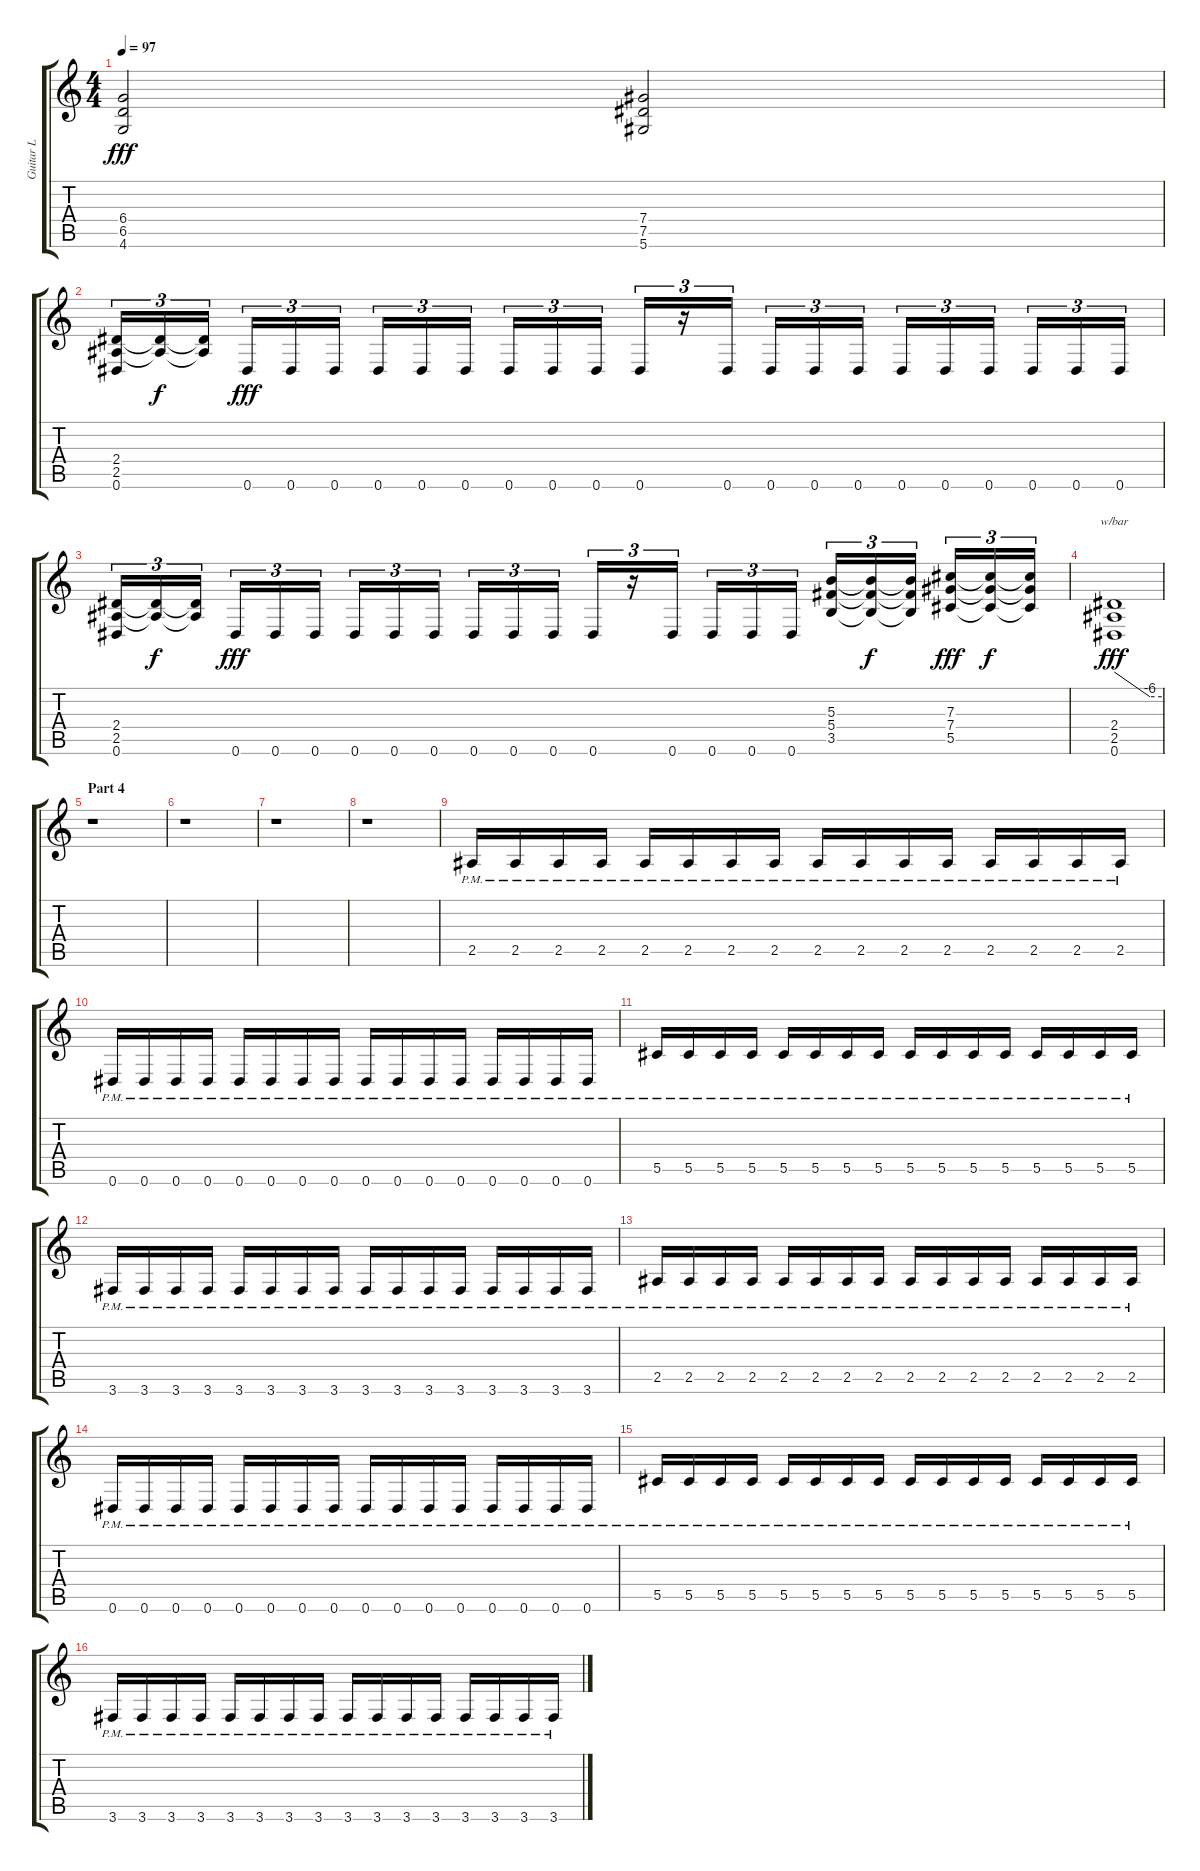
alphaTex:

\track ("Guitar L" "Guitar L") {instrument overdrivenguitar}
\staff {score tabs}
\tuning (Eb4 Bb3 Gb3 Db3 Ab2 Eb2) {hide}
\ts (4 4)
\tempo 97
\clef g2
\ks c
(6.4 6.5 4.6).2{dy fff} (7.4 7.5 5.6).2 |
(2.4 2.5 0.6).16{tu (3 2)} (2.4{t} 2.5{t}).16{tu (3 2) dy f} (2.4{t} 2.5{t}).16{tu (3 2)} 0.6.16{tu (3 2) dy fff} 0.6.16{tu (3 2)} 0.6.16{tu (3 2)} 0.6.16{tu (3 2)} 0.6.16{tu (3 2)} 0.6.16{tu (3 2)} 0.6.16{tu (3 2)} 0.6.16{tu (3 2)} 0.6.16{tu (3 2)} 0.6.16{tu (3 2)} r.16{tu (3 2)} 0.6.16{tu (3 2)} 0.6.16{tu (3 2)} 0.6.16{tu (3 2)} 0.6.16{tu (3 2)} 0.6.16{tu (3 2)} 0.6.16{tu (3 2)} 0.6.16{tu (3 2)} 0.6.16{tu (3 2)} 0.6.16{tu (3 2)} 0.6.16{tu (3 2)} |
(2.4 2.5 0.6).16{tu (3 2)} (2.4{t} 2.5{t}).16{tu (3 2) dy f} (2.4{t} 2.5{t}).16{tu (3 2)} 0.6.16{tu (3 2) dy fff} 0.6.16{tu (3 2)} 0.6.16{tu (3 2)} 0.6.16{tu (3 2)} 0.6.16{tu (3 2)} 0.6.16{tu (3 2)} 0.6.16{tu (3 2)} 0.6.16{tu (3 2)} 0.6.16{tu (3 2)} 0.6.16{tu (3 2)} r.16{tu (3 2)} 0.6.16{tu (3 2)} 0.6.16{tu (3 2)} 0.6.16{tu (3 2)} 0.6.16{tu (3 2)} (5.3 5.4 3.5).16{tu (3 2)} (5.3{t} 5.4{t} 3.5{t}).16{tu (3 2) dy f} (5.3{t} 5.4{t} 3.5{t}).16{tu (3 2)} (7.3 7.4 5.5).16{tu (3 2) dy fff} (7.3{t} 7.4{t} 5.5{t}).16{tu (3 2) dy f} (7.3{t} 7.4{t} 5.5{t}).16{tu (3 2)} |
(2.4 2.5 0.6).1{tbe (custom default 0 0 45 -24 60 -24) dy fff} |
\section ("" "Part 4")
r.1 |
r.1 |
r.1 |
r.1 |
2.5{pm}.16 2.5{pm}.16 2.5{pm}.16 2.5{pm}.16 2.5{pm}.16 2.5{pm}.16 2.5{pm}.16 2.5{pm}.16 2.5{pm}.16 2.5{pm}.16 2.5{pm}.16 2.5{pm}.16 2.5{pm}.16 2.5{pm}.16 2.5{pm}.16 2.5{pm}.16 |
0.6{pm}.16 0.6{pm}.16 0.6{pm}.16 0.6{pm}.16 0.6{pm}.16 0.6{pm}.16 0.6{pm}.16 0.6{pm}.16 0.6{pm}.16 0.6{pm}.16 0.6{pm}.16 0.6{pm}.16 0.6{pm}.16 0.6{pm}.16 0.6{pm}.16 0.6{pm}.16 |
5.5{pm}.16 5.5{pm}.16 5.5{pm}.16 5.5{pm}.16 5.5{pm}.16 5.5{pm}.16 5.5{pm}.16 5.5{pm}.16 5.5{pm}.16 5.5{pm}.16 5.5{pm}.16 5.5{pm}.16 5.5{pm}.16 5.5{pm}.16 5.5{pm}.16 5.5{pm}.16 |
3.6{pm}.16 3.6{pm}.16 3.6{pm}.16 3.6{pm}.16 3.6{pm}.16 3.6{pm}.16 3.6{pm}.16 3.6{pm}.16 3.6{pm}.16 3.6{pm}.16 3.6{pm}.16 3.6{pm}.16 3.6{pm}.16 3.6{pm}.16 3.6{pm}.16 3.6{pm}.16 |
2.5{pm}.16 2.5{pm}.16 2.5{pm}.16 2.5{pm}.16 2.5{pm}.16 2.5{pm}.16 2.5{pm}.16 2.5{pm}.16 2.5{pm}.16 2.5{pm}.16 2.5{pm}.16 2.5{pm}.16 2.5{pm}.16 2.5{pm}.16 2.5{pm}.16 2.5{pm}.16 |
0.6{pm}.16 0.6{pm}.16 0.6{pm}.16 0.6{pm}.16 0.6{pm}.16 0.6{pm}.16 0.6{pm}.16 0.6{pm}.16 0.6{pm}.16 0.6{pm}.16 0.6{pm}.16 0.6{pm}.16 0.6{pm}.16 0.6{pm}.16 0.6{pm}.16 0.6{pm}.16 |
5.5{pm}.16 5.5{pm}.16 5.5{pm}.16 5.5{pm}.16 5.5{pm}.16 5.5{pm}.16 5.5{pm}.16 5.5{pm}.16 5.5{pm}.16 5.5{pm}.16 5.5{pm}.16 5.5{pm}.16 5.5{pm}.16 5.5{pm}.16 5.5{pm}.16 5.5{pm}.16 |
3.6{pm}.16 3.6{pm}.16 3.6{pm}.16 3.6{pm}.16 3.6{pm}.16 3.6{pm}.16 3.6{pm}.16 3.6{pm}.16 3.6{pm}.16 3.6{pm}.16 3.6{pm}.16 3.6{pm}.16 3.6{pm}.16 3.6{pm}.16 3.6{pm}.16 3.6{pm}.16
